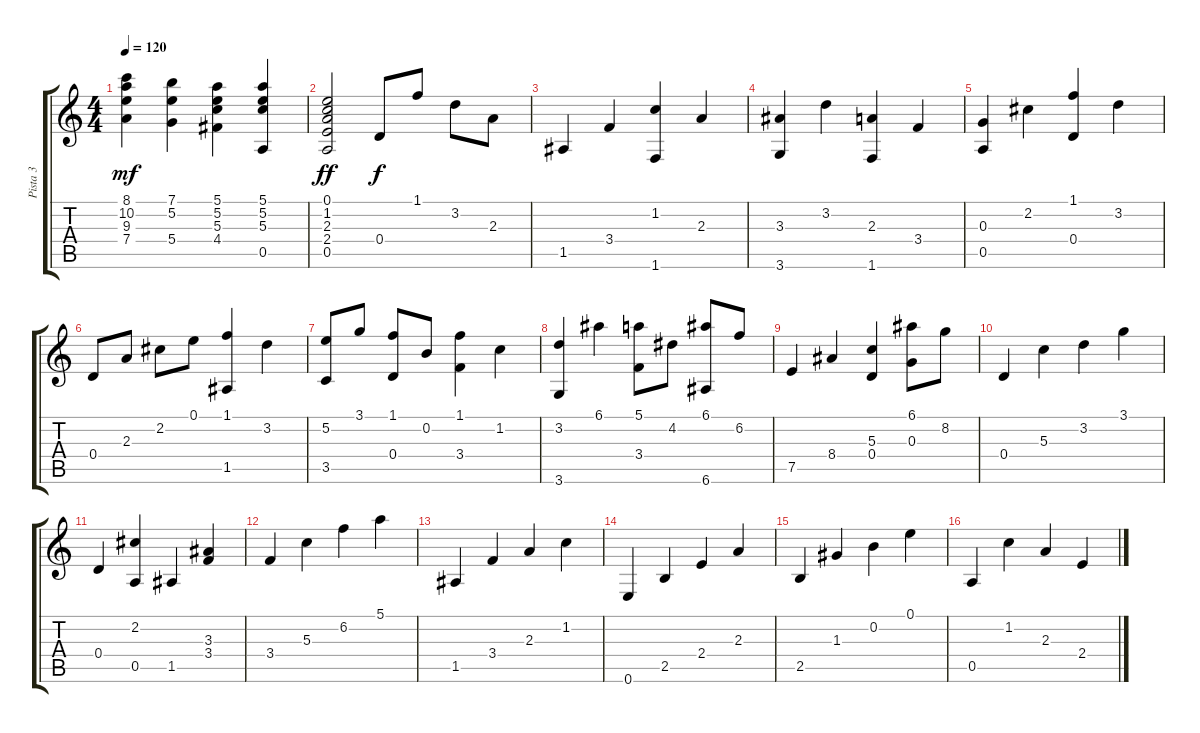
\track ("Pista 3" "Pista 3") {instrument acousticguitarnylon}
\staff {score tabs}
\tuning (E4 B3 G3 D3 A2 E2) {hide}
\ts (4 4)
\tempo 120
\clef g2
\ks c
(8.1 10.2 9.3 7.4).4{dy mf} (7.1 5.2 5.4).4 (5.1 5.2 5.3 4.4).4 (5.1 5.2 5.3 0.5).4 |
(0.1 1.2 2.3 2.4 0.5).2{dy ff} 0.4.8{dy f} 1.1.8 3.2.8 2.3.8 |
1.5.4 3.4.4 (1.2 1.6).4 2.3.4 |
(3.3 3.6).4 3.2.4 (2.3 1.6).4 3.4.4 |
(0.3 0.5).4 2.2.4 (1.1 0.4).4 3.2.4 |
0.4.8 2.3.8 2.2.8 0.1.8 (1.1 1.5).4 3.2.4 |
(5.2 3.5).8 3.1.8 (1.1 0.4).8 0.2.8 (1.1 3.4).4 1.2.4 |
(3.2 3.6).4 6.1.4 (5.1 3.4).8 4.2.8 (6.1 6.6).8 6.2.8 |
7.5.4 8.4.4 (5.3 0.4).4 (6.1 0.3).8 8.2.8 |
0.4.4 5.3.4 3.2.4 3.1.4 |
0.4.4 (2.2 0.5).4 1.5.4 (3.3 3.4).4 |
3.4.4 5.3.4 6.2.4 5.1.4 |
1.5.4 3.4.4 2.3.4 1.2.4 |
0.6.4 2.5.4 2.4.4 2.3.4 |
2.5.4 1.3.4 0.2.4 0.1.4 |
0.5.4 1.2.4 2.3.4 2.4.4
